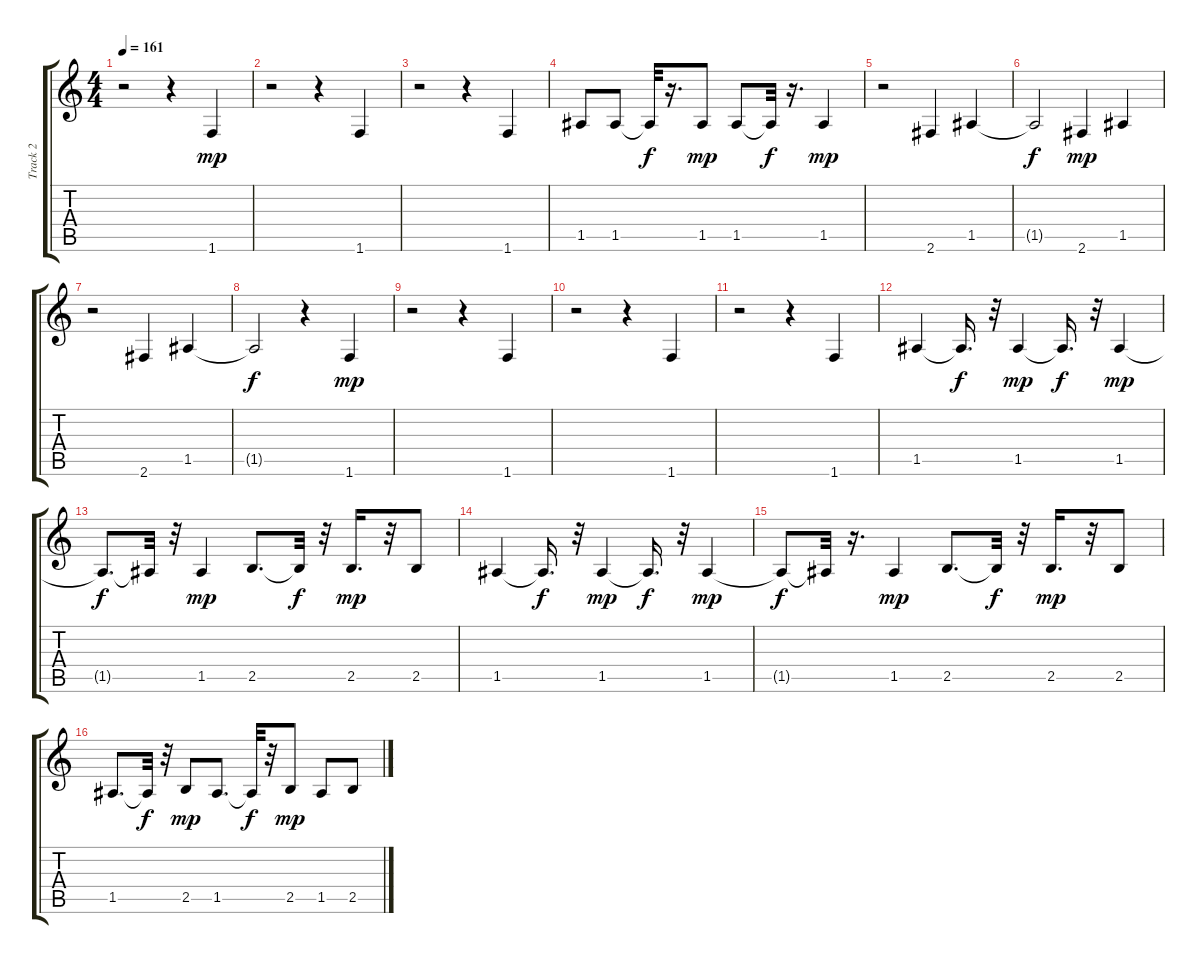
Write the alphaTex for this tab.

\track ("Track 2" "Track 2") {instrument acousticbass}
\staff {score tabs}
\tuning (E4 B3 G3 D3 A2 E2) {hide}
\ts (4 4)
\tempo 161
\clef g2
\ks c
r.2{dy mp} r.4 1.6.4 |
r.2 r.4 1.6.4 |
r.2 r.4 1.6.4 |
1.5.8 1.5.8 1.5{t}.32{dy f} r.16{d} 1.5.8{dy mp} 1.5.8 1.5{t}.32{dy f} r.16{d} 1.5.4{dy mp} |
r.2 2.6.4 1.5.4 |
1.5{t}.2{dy f} 2.6.4{dy mp} 1.5.4 |
r.2 2.6.4 1.5.4 |
1.5{t}.2{dy f} r.4 1.6.4{dy mp} |
r.2 r.4 1.6.4 |
r.2 r.4 1.6.4 |
r.2 r.4 1.6.4 |
1.5.4 1.5{t}.16{d dy f} r.32 1.5.4{dy mp} 1.5{t}.16{d dy f} r.32 1.5.4{dy mp} |
1.5{t}.8{d dy f} 1.5{t}.32 r.32 1.5.4{dy mp} 2.5.8{d} 2.5{t}.32{dy f} r.32 2.5.16{d dy mp} r.32 2.5.8 |
1.5.4 1.5{t}.16{d dy f} r.32 1.5.4{dy mp} 1.5{t}.16{d dy f} r.32 1.5.4{dy mp} |
1.5{t}.8{dy f} 1.5{t}.32 r.16{d} 1.5.4{dy mp} 2.5.8{d} 2.5{t}.32{dy f} r.32 2.5.16{d dy mp} r.32 2.5.8 |
1.5.8{d} 1.5{t}.32{dy f} r.32 2.5.8{dy mp} 1.5.8{d} 1.5{t}.32{dy f} r.32 2.5.8{dy mp} 1.5.8 2.5.8
